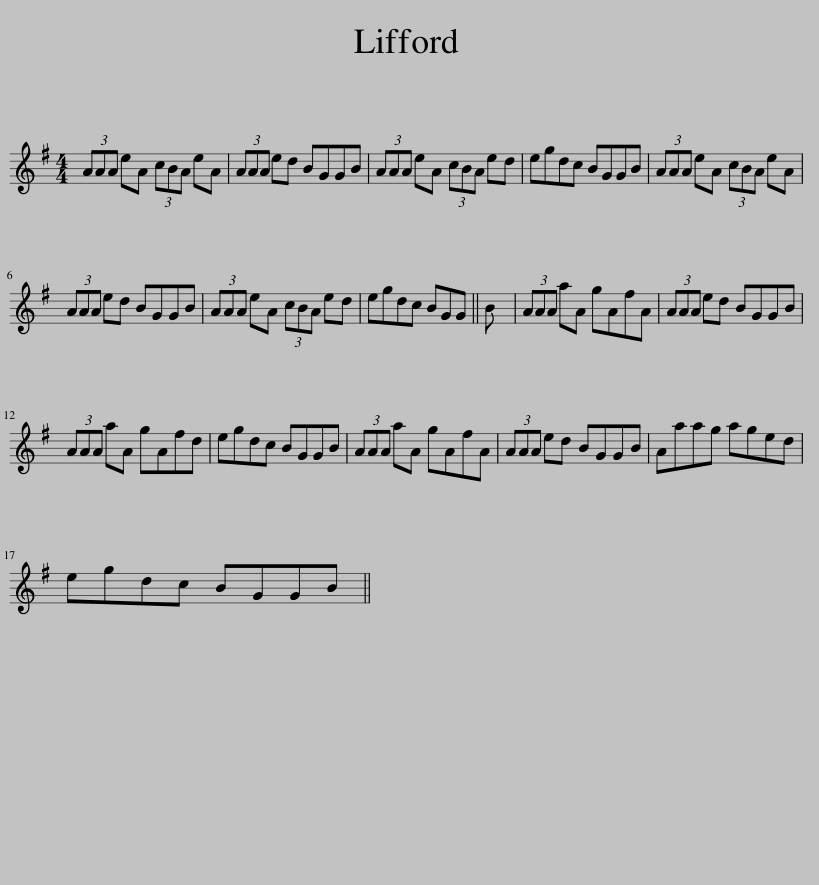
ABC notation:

X:1
L:1/8
M:4/4
I:linebreak $
K:G
V:1 treble
V:1
 (3AAA eA (3cBA eA | (3AAA ed BGGB | (3AAA eA (3cBA ed | egdc BGGB | (3AAA eA (3cBA eA |$ %5
 (3AAA ed BGGB | (3AAA eA (3cBA ed | egdc BGG || B | (3AAA aA gAfA | %10
 (3AAA ed BGGB |$ (3AAA aA gAfd | egdc BGGB | (3AAA aA gAfA | (3AAA ed BGGB | %15
 Aaag aged |$ egdc BGGB || %17
